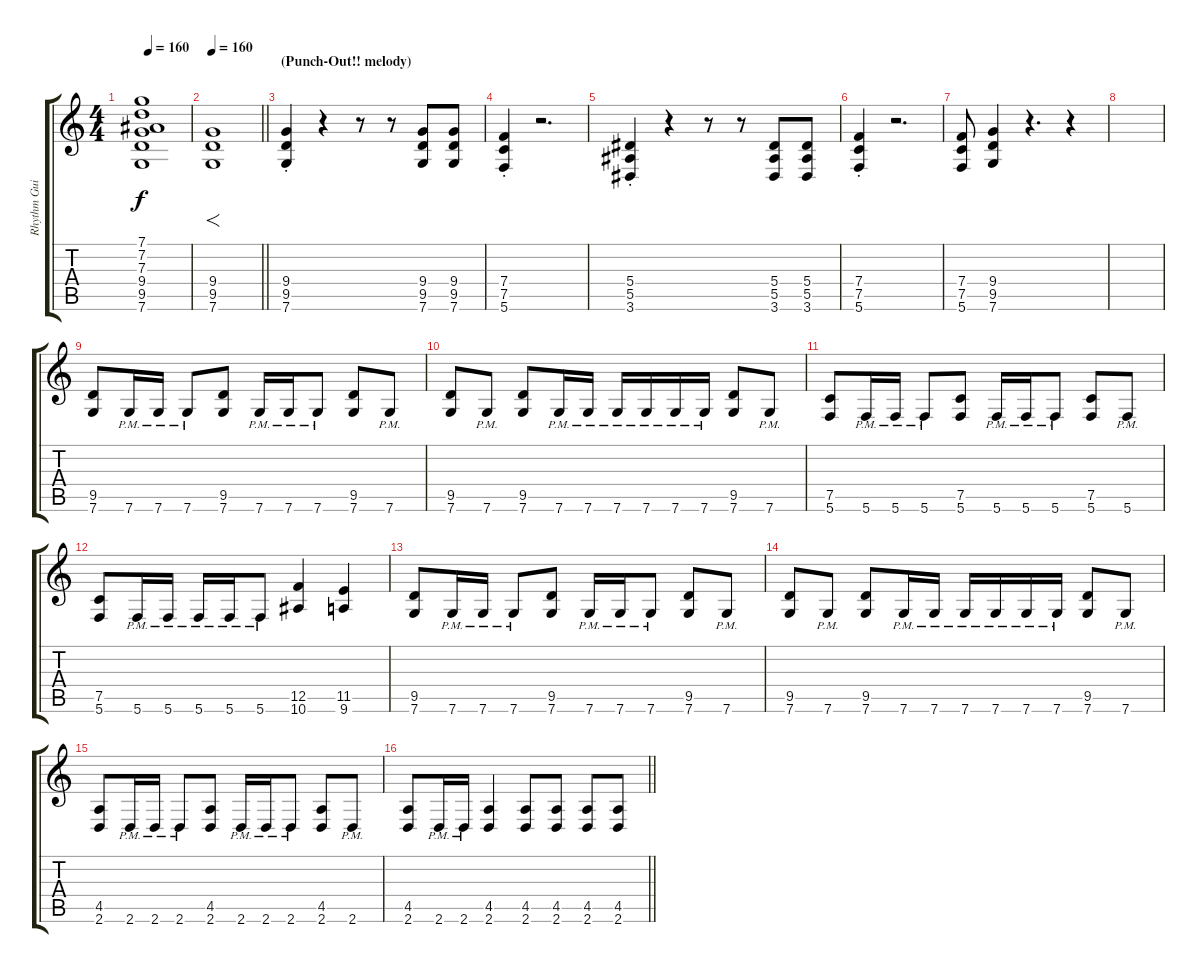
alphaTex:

\track ("Rhythm Guitar" "Rhythm Gui") {instrument distortionguitar}
\staff {score tabs}
\tuning (C4 G3 Eb3 Bb2 F2 C2) {hide}
\ts (4 4)
\tempo 160
\clef g2
\ks c
(7.1{t} 7.2{t} 7.3{t} 9.4{t} 9.5{t} 7.6{t}).1{dy f} |
\tempo 160
\barLineRight lightlight
(9.4 9.5 7.6).1{f instrument distortionguitar} |
\section ("" "(Punch-Out!! melody)")
(9.4 9.5 7.6{st}).4 r.4 r.8 r.8 (9.4 9.5 7.6).8 (9.4 9.5 7.6).8 |
(7.4 7.5 5.6{st}).4 r.2{d} |
(5.4 5.5 3.6{st}).4 r.4 r.8 r.8 (5.4 5.5 3.6).8 (5.4 5.5 3.6).8 |
(7.4 7.5 5.6{st}).4 r.2{d} |
(7.4 7.5 5.6).8 (9.4 9.5 7.6).4 r.4{d} r.4 |
|
(9.5 7.6).8 7.6{pm}.16 7.6{pm}.16 7.6{pm}.8 (9.5 7.6).8 7.6{pm}.16 7.6{pm}.16 7.6{pm}.8 (9.5 7.6).8 7.6{pm}.8 |
(9.5 7.6).8 7.6{pm}.8 (9.5 7.6).8 7.6{pm}.16 7.6{pm}.16 7.6{pm}.16 7.6{pm}.16 7.6{pm}.16 7.6{pm}.16 (9.5 7.6).8 7.6{pm}.8 |
(7.5 5.6).8 5.6{pm}.16 5.6{pm}.16 5.6{pm}.8 (7.5 5.6).8 5.6{pm}.16 5.6{pm}.16 5.6{pm}.8 (7.5 5.6).8 5.6{pm}.8 |
(7.5 5.6).8 5.6{pm}.16 5.6{pm}.16 5.6{pm}.16 5.6{pm}.16 5.6{pm}.8 (12.5 10.6).4 (11.5 9.6).4 |
(9.5 7.6).8 7.6{pm}.16 7.6{pm}.16 7.6{pm}.8 (9.5 7.6).8 7.6{pm}.16 7.6{pm}.16 7.6{pm}.8 (9.5 7.6).8 7.6{pm}.8 |
(9.5 7.6).8 7.6{pm}.8 (9.5 7.6).8 7.6{pm}.16 7.6{pm}.16 7.6{pm}.16 7.6{pm}.16 7.6{pm}.16 7.6{pm}.16 (9.5 7.6).8 7.6{pm}.8 |
(4.5 2.6).8 2.6{pm}.16 2.6{pm}.16 2.6{pm}.8 (4.5 2.6).8 2.6{pm}.16 2.6{pm}.16 2.6{pm}.8 (4.5 2.6).8 2.6{pm}.8 |
\barLineRight lightlight
(4.5 2.6).8 2.6{pm}.16 2.6{pm}.16 (4.5 2.6).4 (4.5 2.6).8 (4.5 2.6).8 (4.5 2.6).8 (4.5 2.6).8
